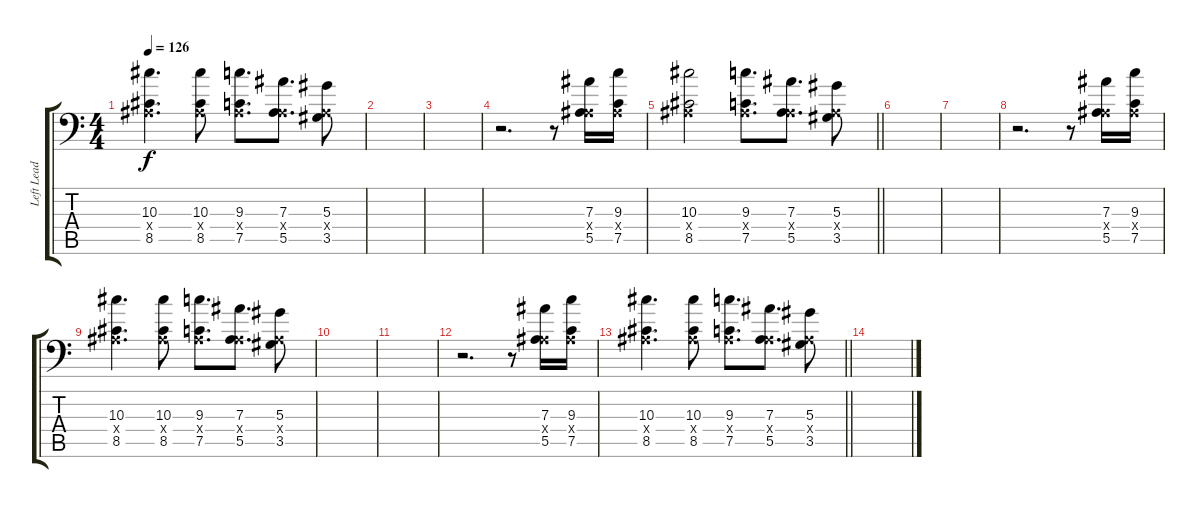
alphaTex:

\track ("Left Lead 2" "Left Lead ") {instrument distortionguitar}
\staff {score tabs}
\tuning (C4 G3 Eb3 Bb2 F2 Bb1) {hide}
\ts (4 4)
\tempo 126
\clef f4
\ks c
(10.3 0.4{x} 8.5).4{d dy f} (10.3 0.4{x} 8.5).8 (9.3 0.4{x} 7.5).8{d} (7.3 0.4{x} 5.5).8{d} (5.3 0.4{x} 3.5).8 |
|
|
r.2{d} r.8 (7.3 0.4{x} 5.5).16 (9.3 0.4{x} 7.5).16 |
\barLineRight lightlight
(10.3 0.4{x} 8.5).2 (9.3 0.4{x} 7.5).8{d} (7.3 0.4{x} 5.5).8{d} (5.3 0.4{x} 3.5).8 |
\section ("" "")
|
|
r.2{d} r.8 (7.3 0.4{x} 5.5).16 (9.3 0.4{x} 7.5).16 |
(10.3 0.4{x} 8.5).4{d} (10.3 0.4{x} 8.5).8 (9.3 0.4{x} 7.5).8{d} (7.3 0.4{x} 5.5).8{d} (5.3 0.4{x} 3.5).8 |
|
|
r.2{d} r.8 (7.3 0.4{x} 5.5).16 (9.3 0.4{x} 7.5).16 |
\barLineRight lightlight
(10.3 0.4{x} 8.5).4{d} (10.3 0.4{x} 8.5).8 (9.3 0.4{x} 7.5).8{d} (7.3 0.4{x} 5.5).8{d} (5.3 0.4{x} 3.5).8 |
\section ("" "")
